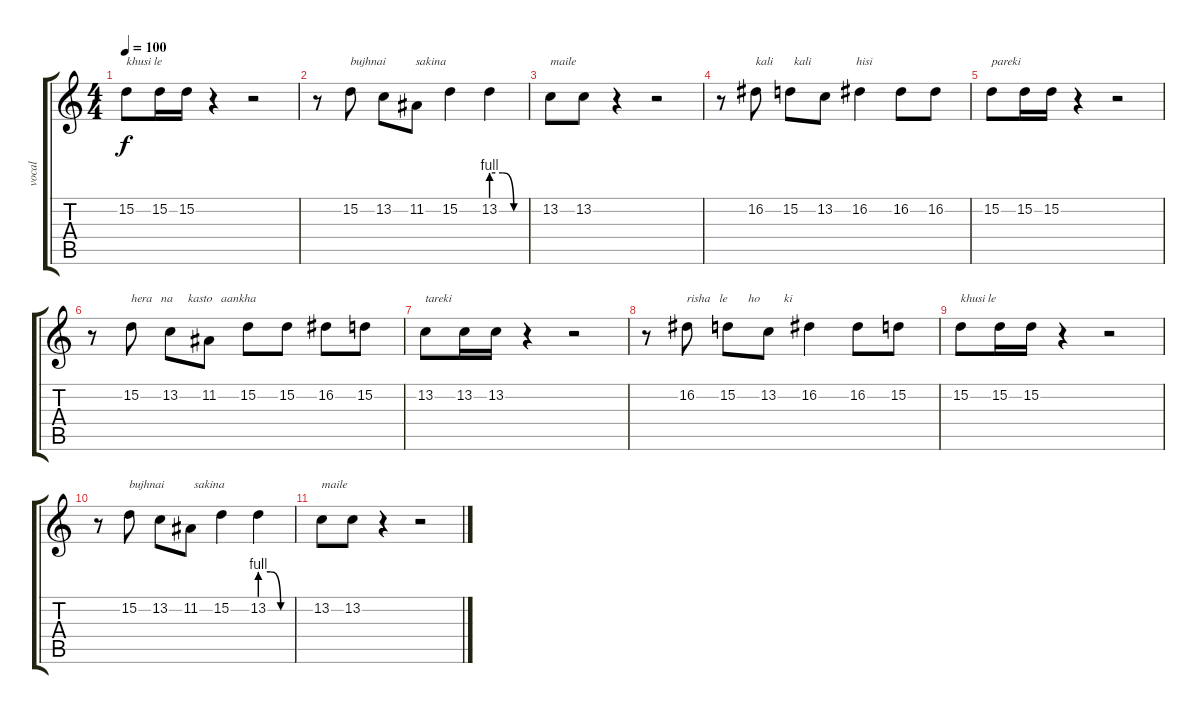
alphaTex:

\track ("vocal" "vocal") {instrument choiraahs}
\staff {score tabs}
\tuning (E4 B3 G3 D3 A2 E2) {hide}
\ts (4 4)
\tempo 100
\clef g2
\ks c
15.2.8{txt "khusi le" dy f} 15.2.16 15.2.16 r.4 r.2 |
r.8 15.2.8{txt "bujhnai          sakina "} 13.2.8 11.2.8 15.2.4 13.2{be (custom 0 4 20 4 40 0 60 0)}.4 |
13.2.8{txt "maile"} 13.2.8 r.4 r.2 |
r.8 16.2.8{txt "kali       kali               hisi "} 15.2.8 13.2.8 16.2.4 16.2.8 16.2.8 |
15.2.8{txt "pareki"} 15.2.16 15.2.16 r.4 r.2 |
r.8 15.2.8{txt "hera   na     kasto   aankha   "} 13.2.8 11.2.8 15.2.8 15.2.8 16.2.8 15.2.8 |
13.2.8{txt "tareki"} 13.2.16 13.2.16 r.4 r.2 |
r.8 16.2.8{txt "risha   le       ho        ki"} 15.2.8 13.2.8 16.2.4 16.2.8 15.2.8 |
15.2.8{txt "khusi le"} 15.2.16 15.2.16 r.4 r.2 |
r.8 15.2.8{txt "bujhnai          sakina "} 13.2.8 11.2.8 15.2.4 13.2{be (custom 0 4 20 4 40 0 60 0)}.4 |
13.2.8{txt "maile"} 13.2.8 r.4 r.2
